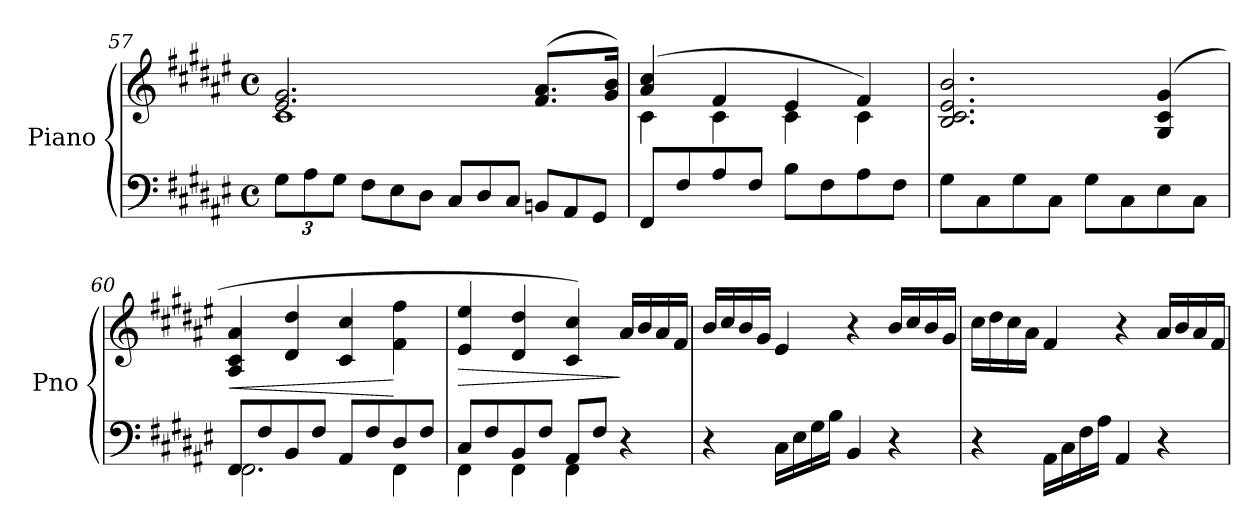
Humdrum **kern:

**kern	**kern	**dynam
*part1	*part1	*part1
*staff2	*staff1	*staff1/2
*I"Piano	*	*
*I'Pno	*	*
*clefF4	*clefG2	*
*k[f#c#g#d#a#e#]	*k[f#c#g#d#a#e#]	*
*M4/4	*M4/4	*
*met(c)	*met(c)	*
*Xbrackettup	*	*
=57	=57	=57
*	*^	*
12G#\L	2.e#/ 2.g#/	1c#	.
12A#\	.	.	.
12G#\J	.	.	.
*Xtuplet	*	*	*
!	!	!	!LO:DY:a=2
12F#\L	.	.	other-dynamics
12E#\	.	.	.
12D#\J	.	.	.
12C#/L	.	.	.
12D#/	.	.	.
12C#/J	.	.	.
12BBn/L	(>8.f#/ 8.a#/L	.	.
12AA#/	.	.	.
12GG#/J	.	.	.
.	16g#/ 16b/Jk)	.	.
=58	=58	=58	=58
8FF#/L	(4a#/ 4cc#/	4c#\	.
8F#/	.	.	.
8A#/	4f#/	4c#\	.
8F#/J	.	.	.
8B\L	4e#/	4c#\	.
8F#\	.	.	.
8A#\	4f#/)	4c#\	.
8F#\J	.	.	.
*	*v	*v	*
=59	=59	=59
8G#\L	2.B/ 2.c#/ 2.e#/ 2.b/	.
8C#\	.	.
8G#\	.	.
8C#\J	.	.
8G#\L	.	.
8C#\	.	.
8E#\	(4G#/ 4c#/ 4g#/	.
8C#\J	.	.
!!LO:LB:g=z
=60	=60	=60
*^	*	*
!	!	!	!LO:HP:b
8FF#/L	2.FF#\	4A#/ 4c#/ 4a#/	<
8F#/	.	.	.
8BB/	.	4d#/ 4dd#/	.
8F#/J	.	.	.
8AA#/L	.	4c#/ 4cc#/	.
8F#/	.	.	.
8D#/	4FF#\	4f#\ 4ff#\	[
8F#/J	.	.	.
!!LO:LB:g=z
=61	=61	=61	=61
!	!	!	!LO:HP:b
8C#/L	4FF#\	4e#/ 4ee#/	>
8F#/	.	.	.
8BB/	4FF#\	4d#/ 4dd#/	.
8F#/J	.	.	.
8AA#/L	4FF#\	4c#/ 4cc#/)	.
8F#/J	.	.	.
!	!	!	!LO:DY:n=1:b
4r	4ryy	16a#/LL	] other-dynamics
.	.	16b/	.
.	.	16a#/	.
.	.	16f#/JJ	.
*v	*v	*	*
=62	=62	=62
4r	16b/LL	.
.	16cc#/	.
.	16b/	.
.	16g#/JJ	.
16C#\LL	4e#/	.
16E#\	.	.
16G#\	.	.
16B\JJ	.	.
4BB/	4r	.
4r	16b/LL	.
.	16cc#/	.
.	16b/	.
.	16g#/JJ	.
=63	=63	=63
4r	16cc#\LL	.
.	16dd#\	.
.	16cc#\	.
.	16a#\JJ	.
16AA#\LL	4f#/	.
16C#\	.	.
16F#\	.	.
16A#\JJ	.	.
4AA#/	4r	.
4r	16a#/LL	.
.	16b/	.
.	16a#/	.
.	16f#/JJ	.
=	=	=
*-	*-	*-
